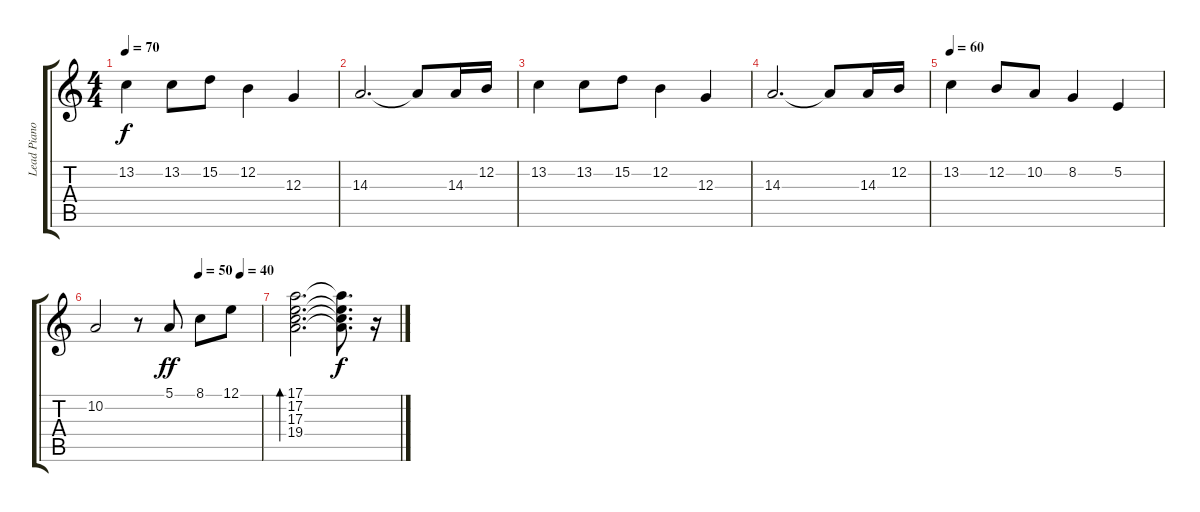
\track ("Lead Piano" "Lead Piano") {instrument acousticgrandpiano}
\staff {score tabs}
\tuning (E4 B3 G3 D3 A2 E2) {hide}
\ts (4 4)
\tempo 70
\clef g2
\ks c
13.2.4{dy f} 13.2.8 15.2.8 12.2.4 12.3.4 |
14.3.2{d} 14.3{t}.8 14.3.16 12.2.16 |
13.2.4 13.2.8 15.2.8 12.2.4 12.3.4 |
14.3.2{d} 14.3{t}.8 14.3.16 12.2.16 |
\tempo 60
13.2.4 12.2.8 10.2.8 8.2.4 5.2.4 |
\tempo (50 0.625)
\tempo (40 0.875)
10.2.2 r.8 5.1.8{dy ff} 8.1.8 12.1.8 |
(17.1 17.2 17.3 19.4).2{d bd 60} (17.1{t} 17.2{t} 17.3{t} 19.4{t}).8{d dy f} r.16
